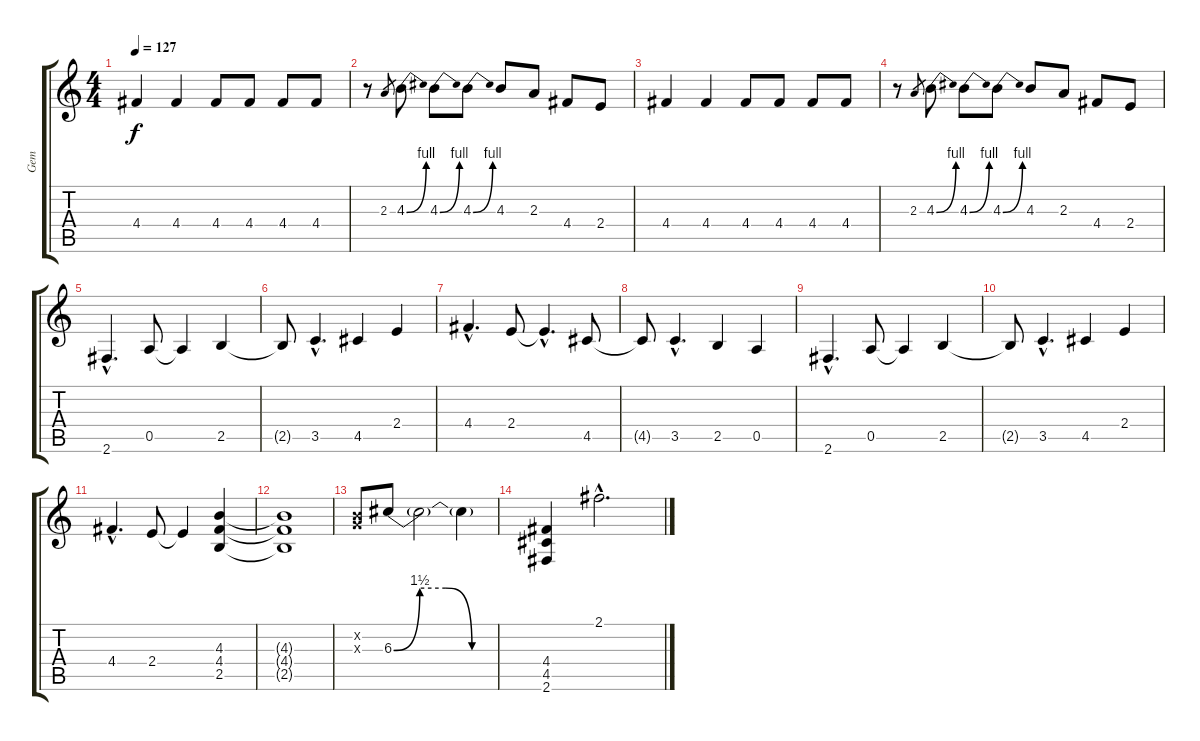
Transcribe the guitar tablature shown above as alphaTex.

\track ("Gem" "Gem") {instrument distortionguitar}
\staff {score tabs}
\tuning (E4 B3 G3 D3 A2 E2) {hide}
\ts (4 4)
\tempo 127
\clef g2
\ks c
4.4.4{dy f} 4.4.4 4.4.8 4.4.8 4.4.8 4.4.8 |
r.8 2.3.8{gr} 4.3{be (bend 0 0 60 4)}.8 4.3{be (bend 0 0 60 4)}.8 4.3{be (bend 0 0 60 4)}.8 4.3.8 2.3.8 4.4.8 2.4.8 |
4.4.4 4.4.4 4.4.8 4.4.8 4.4.8 4.4.8 |
r.8 2.3.8{gr} 4.3{be (bend 0 0 60 4)}.8 4.3{be (bend 0 0 60 4)}.8 4.3{be (bend 0 0 60 4)}.8 4.3.8 2.3.8 4.4.8 2.4.8 |
2.6{hac}.4{d} 0.5.8 0.5{t}.4 2.5.4 |
2.5{t}.8 3.5{hac}.4{d} 4.5.4 2.4.4 |
4.4{hac}.4{d} 2.4.8 2.4{hac t}.4{d} 4.5.8 |
4.5{t}.8 3.5{hac}.4{d} 2.5.4 0.5.4 |
2.6{hac}.4{d} 0.5.8 0.5{t}.4 2.5.4 |
2.5{t}.8 3.5{hac}.4{d} 4.5.4 2.4.4 |
4.4{hac}.4{d} 2.4.8 2.4{t}.4 (4.3 4.4 2.5).4 |
(4.3{t} 4.4{t} 2.5{t}).1 |
(0.2{x} 0.3{x}).8 6.3{be (custom 0 0 15 6 30 6 45 0 60 0)}.8 6.3{t}.2 6.3{t}.4 |
(4.4 4.5 2.6).4 2.1{hac}.2{d}
